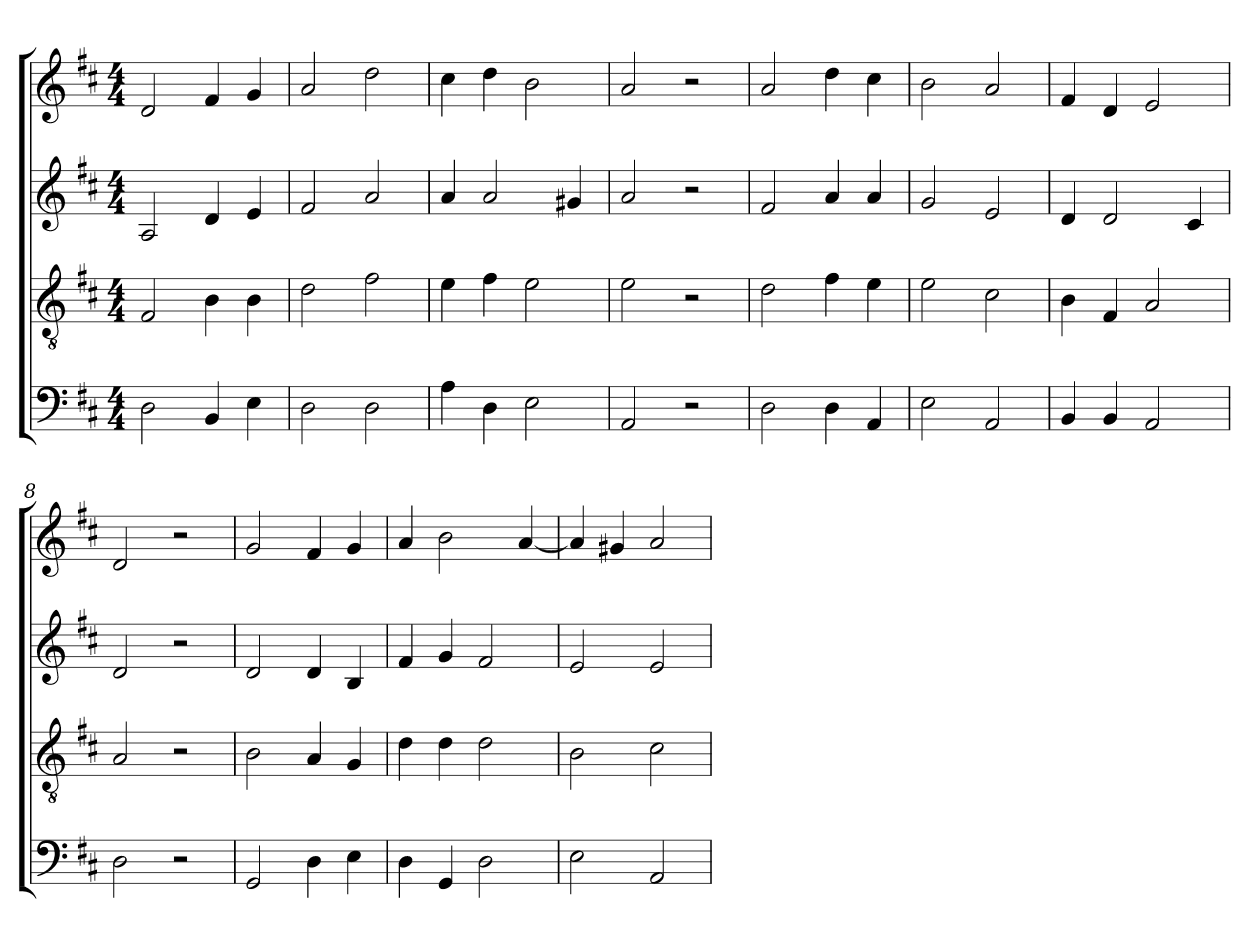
**kern	**kern	**kern	**kern
*part4	*part3	*part2	*part1
*staff4	*staff3	*staff2	*staff1
*clefF4	*clefGv2	*clefG2	*clefG2
*k[f#c#]	*k[f#c#]	*k[f#c#]	*k[f#c#]
*M4/4	*M4/4	*M4/4	*M4/4
=1	=1	=1	=1
2D	2F#	2A	2d
4BB	4B	4d	4f#
4E	4B	4e	4g
=2	=2	=2	=2
2D	2d	2f#	2a
2D	2f#	2a	2dd
=3	=3	=3	=3
4A	4e	4a	4cc#
4D	4f#	2a	4dd
2E	2e	.	2b
.	.	4g#X	.
=4	=4	=4	=4
2AA	2e	2a	2a
2r	2r	2r	2r
=5	=5	=5	=5
2D	2d	2f#	2a
4D	4f#	4a	4dd
4AA	4e	4a	4cc#
=6	=6	=6	=6
2E	2e	2g	2b
2AA	2c#	2e	2a
=7	=7	=7	=7
4BB	4B	4d	4f#
4BB	4F#	2d	4d
2AA	2A	.	2e
.	.	4c#	.
=8	=8	=8	=8
2D	2A	2d	2d
2r	2r	2r	2r
=9	=9	=9	=9
2GG	2B	2d	2g
4D	4A	4d	4f#
4E	4G	4B	4g
!!LO:LB:g=z
=10	=10	=10	=10
4D	4d	4f#	4a
4GG	4d	4g	2b
2D	2d	2f#	.
.	.	.	[4a
=11	=11	=11	=11
2E	2B	2e	4a]
.	.	.	4g#X
2AA	2c#	2e	2a
=	=	=	=
*-	*-	*-	*-
